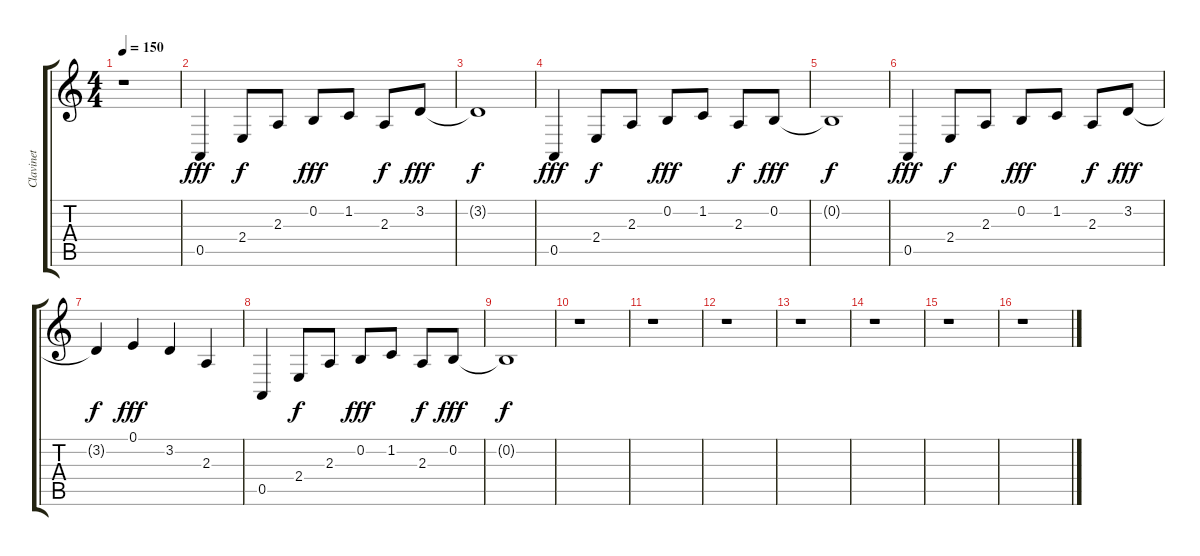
\track ("Clavinet" "Clavinet") {instrument clavinet}
\staff {score tabs}
\tuning (E4 B3 G3 D3 A2 E2) {hide}
\ts (4 4)
\tempo 150
\clef g2
\ks c
r.1{dy f} |
0.5.4{dy fff} 2.4.8{dy f} 2.3.8 0.2.8{dy fff} 1.2.8 2.3.8{dy f} 3.2.8{dy fff} |
3.2{t}.1{dy f} |
0.5.4{dy fff} 2.4.8{dy f} 2.3.8 0.2.8{dy fff} 1.2.8 2.3.8{dy f} 0.2.8{dy fff} |
0.2{t}.1{dy f} |
0.5.4{dy fff} 2.4.8{dy f} 2.3.8 0.2.8{dy fff} 1.2.8 2.3.8{dy f} 3.2.8{dy fff} |
3.2{t}.4{dy f} 0.1.4{dy fff} 3.2.4 2.3.4 |
0.5.4 2.4.8{dy f} 2.3.8 0.2.8{dy fff} 1.2.8 2.3.8{dy f} 0.2.8{dy fff} |
0.2{t}.1{dy f} |
r.1 |
r.1 |
r.1 |
r.1 |
r.1 |
r.1 |
r.1
